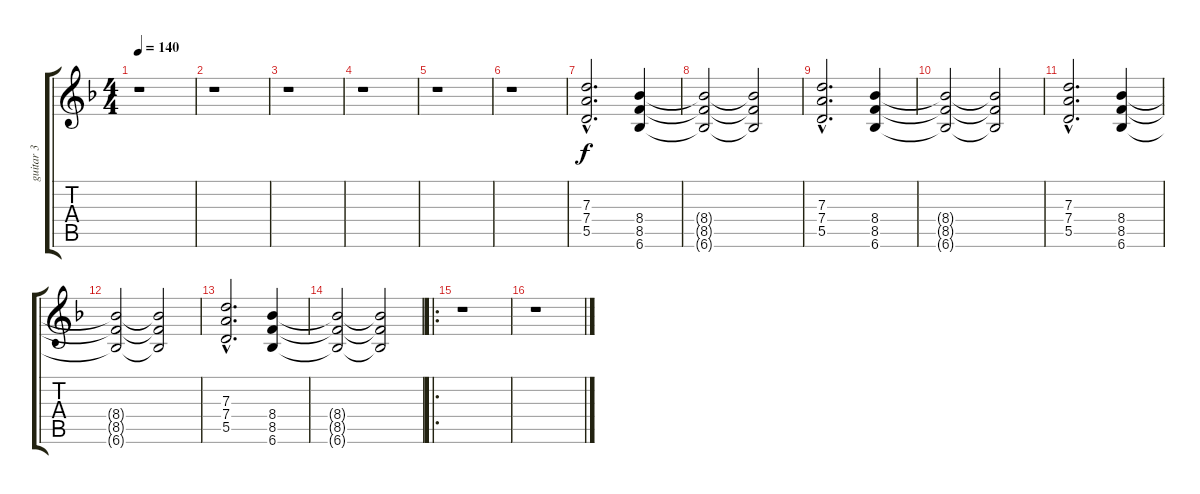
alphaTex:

\track ("guitar 3" "guitar 3") {instrument overdrivenguitar}
\staff {score tabs}
\tuning (E4 B3 G3 D3 A2 E2) {hide}
\ts (4 4)
\tempo 140
\clef g2
\ks dminor
r.1{dy f} |
r.1 |
r.1 |
r.1 |
r.1 |
r.1 |
(7.3{hac} 7.4{hac} 5.5{hac}).2{d} (8.4 8.5 6.6).4 |
(8.4{t} 8.5{t} 6.6{t}).2 (8.4{t} 8.5{t} 6.6{t}).2 |
(7.3{hac} 7.4{hac} 5.5{hac}).2{d} (8.4 8.5 6.6).4 |
(8.4{t} 8.5{t} 6.6{t}).2 (8.4{t} 8.5{t} 6.6{t}).2 |
(7.3{hac} 7.4{hac} 5.5{hac}).2{d} (8.4 8.5 6.6).4 |
(8.4{t} 8.5{t} 6.6{t}).2 (8.4{t} 8.5{t} 6.6{t}).2 |
(7.3{hac} 7.4{hac} 5.5{hac}).2{d} (8.4 8.5 6.6).4 |
(8.4{t} 8.5{t} 6.6{t}).2 (8.4{t} 8.5{t} 6.6{t}).2 |
\ro
r.1 |
r.1
